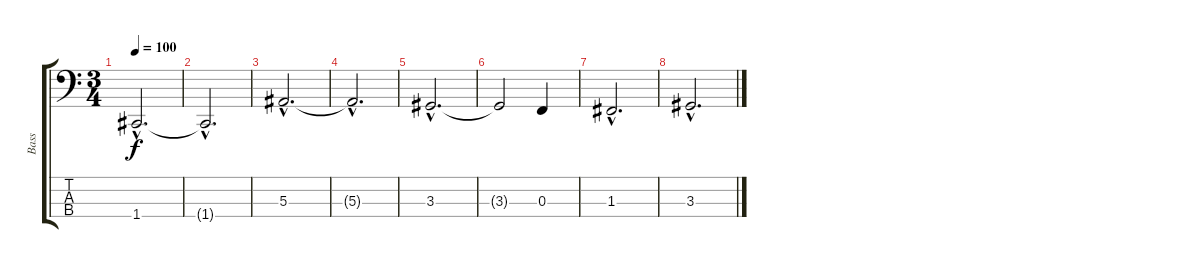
\track ("Bass" "Bass") {instrument electricbasspick}
\staff {score tabs}
\tuning (Eb2 Bb1 F1 C1) {hide}
\ts (3 4)
\tempo 100
\clef f4
\ks c
1.4{hac}.2{d dy f} |
1.4{hac t}.2{d} |
5.3{hac}.2{d} |
5.3{hac t}.2{d} |
3.3{hac}.2{d} |
3.3{t}.2 0.3.4 |
1.3{hac}.2{d} |
3.3{hac}.2{d}
